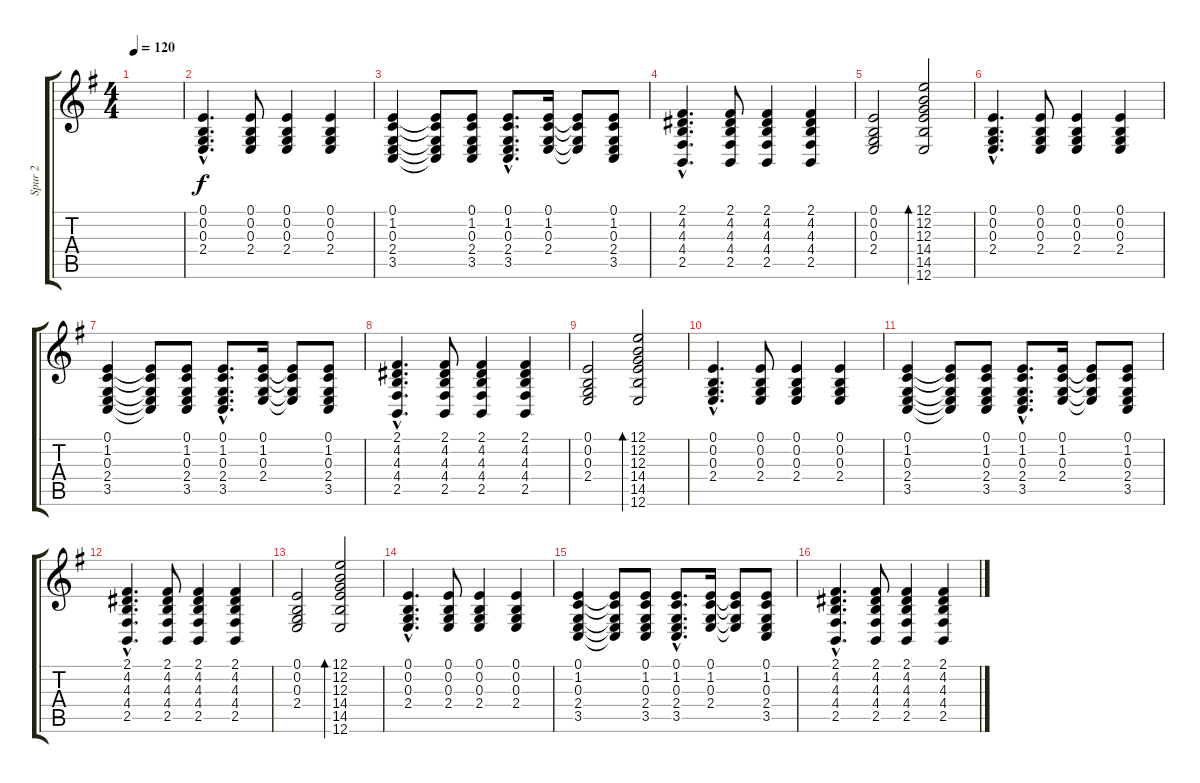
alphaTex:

\track ("Spur 2" "Spur 2") {instrument electricgrandpiano}
\staff {score tabs}
\tuning (E4 B3 G3 D3 A2 E2) {hide}
\ts (4 4)
\tempo 120
\clef g2
\ks eminor
|
(0.1{hac} 0.2{hac} 0.3{hac} 2.4{hac}).4{d} (0.1 0.2 0.3 2.4).8 (0.1 0.2 0.3 2.4).4 (0.1 0.2 0.3 2.4).4 |
(0.1 1.2 0.3 2.4 3.5).4 (0.1{t} 1.2{t} 0.3{t} 2.4{t} 3.5{t}).8 (0.1 1.2 0.3 2.4 3.5).8 (0.1{hac} 1.2{hac} 0.3{hac} 2.4{hac} 3.5{hac}).8{d} (0.1 1.2 0.3 2.4).16 (0.1{t} 1.2{t} 0.3{t} 2.4{t}).8 (0.1 1.2 0.3 2.4 3.5).8 |
(2.1{hac} 4.2{hac} 4.3{hac} 4.4{hac} 2.5{hac}).4{d} (2.1 4.2 4.3 4.4 2.5).8 (2.1 4.2 4.3 4.4 2.5).4 (2.1 4.2 4.3 4.4 2.5).4 |
(0.1 0.2 0.3 2.4).2 (12.1 12.2 12.3 14.4 14.5 12.6).2{bd 240} |
(0.1{hac} 0.2{hac} 0.3{hac} 2.4{hac}).4{d} (0.1 0.2 0.3 2.4).8 (0.1 0.2 0.3 2.4).4 (0.1 0.2 0.3 2.4).4 |
(0.1 1.2 0.3 2.4 3.5).4 (0.1{t} 1.2{t} 0.3{t} 2.4{t} 3.5{t}).8 (0.1 1.2 0.3 2.4 3.5).8 (0.1{hac} 1.2{hac} 0.3{hac} 2.4{hac} 3.5{hac}).8{d} (0.1 1.2 0.3 2.4).16 (0.1{t} 1.2{t} 0.3{t} 2.4{t}).8 (0.1 1.2 0.3 2.4 3.5).8 |
(2.1{hac} 4.2{hac} 4.3{hac} 4.4{hac} 2.5{hac}).4{d} (2.1 4.2 4.3 4.4 2.5).8 (2.1 4.2 4.3 4.4 2.5).4 (2.1 4.2 4.3 4.4 2.5).4 |
(0.1 0.2 0.3 2.4).2 (12.1 12.2 12.3 14.4 14.5 12.6).2{bd 240} |
(0.1{hac} 0.2{hac} 0.3{hac} 2.4{hac}).4{d} (0.1 0.2 0.3 2.4).8 (0.1 0.2 0.3 2.4).4 (0.1 0.2 0.3 2.4).4 |
(0.1 1.2 0.3 2.4 3.5).4 (0.1{t} 1.2{t} 0.3{t} 2.4{t} 3.5{t}).8 (0.1 1.2 0.3 2.4 3.5).8 (0.1{hac} 1.2{hac} 0.3{hac} 2.4{hac} 3.5{hac}).8{d} (0.1 1.2 0.3 2.4).16 (0.1{t} 1.2{t} 0.3{t} 2.4{t}).8 (0.1 1.2 0.3 2.4 3.5).8 |
(2.1{hac} 4.2{hac} 4.3{hac} 4.4{hac} 2.5{hac}).4{d} (2.1 4.2 4.3 4.4 2.5).8 (2.1 4.2 4.3 4.4 2.5).4 (2.1 4.2 4.3 4.4 2.5).4 |
(0.1 0.2 0.3 2.4).2 (12.1 12.2 12.3 14.4 14.5 12.6).2{bd 240} |
(0.1{hac} 0.2{hac} 0.3{hac} 2.4{hac}).4{d} (0.1 0.2 0.3 2.4).8 (0.1 0.2 0.3 2.4).4 (0.1 0.2 0.3 2.4).4 |
(0.1 1.2 0.3 2.4 3.5).4 (0.1{t} 1.2{t} 0.3{t} 2.4{t} 3.5{t}).8 (0.1 1.2 0.3 2.4 3.5).8 (0.1{hac} 1.2{hac} 0.3{hac} 2.4{hac} 3.5{hac}).8{d} (0.1 1.2 0.3 2.4).16 (0.1{t} 1.2{t} 0.3{t} 2.4{t}).8 (0.1 1.2 0.3 2.4 3.5).8 |
(2.1{hac} 4.2{hac} 4.3{hac} 4.4{hac} 2.5{hac}).4{d} (2.1 4.2 4.3 4.4 2.5).8 (2.1 4.2 4.3 4.4 2.5).4 (2.1 4.2 4.3 4.4 2.5).4
